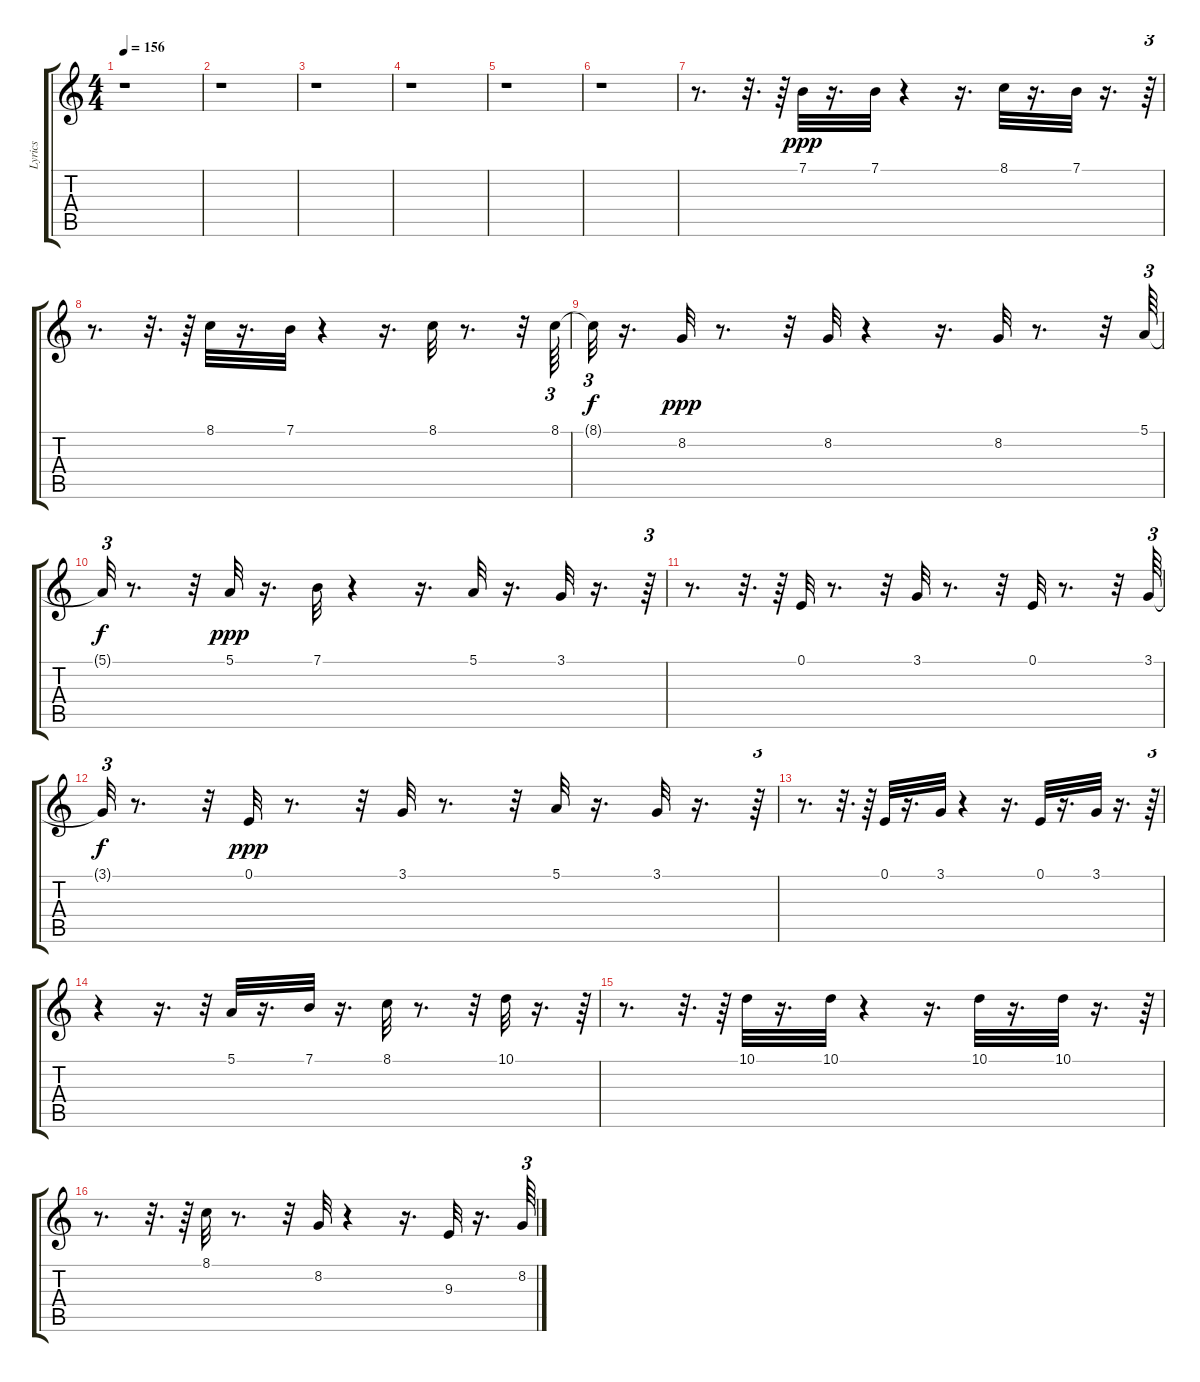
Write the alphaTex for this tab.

\track ("Lyrics" "Lyrics") {instrument electricpiano1}
\staff {score tabs}
\tuning (E4 B3 G3 D3 A2 E2) {hide}
\ts (4 4)
\tempo 156
\clef g2
\ks c
r.1{dy ppp} |
r.1 |
r.1 |
r.1 |
r.1 |
r.1 |
r.8{d} r.32{d} r.64 7.1.32{instrument acousticgrandpiano} r.16{d} 7.1.32 r.4 r.16{d} 8.1.32 r.16{d} 7.1.32 r.16{d} r.64{tu (3 2)} |
r.8{d} r.32{d} r.64 8.1.32 r.16{d} 7.1.32 r.4 r.16{d} 8.1.32 r.8{d} r.32 8.1.64{tu (3 2)} |
8.1{t}.32{tu (3 2) dy f} r.16{d} 8.2.32{dy ppp} r.8{d} r.32 8.2.32 r.4 r.16{d} 8.2.32 r.8{d} r.32 5.1.64{tu (3 2)} |
5.1{t}.32{tu (3 2) dy f} r.8{d} r.32 5.1.32{dy ppp} r.16{d} 7.1.32 r.4 r.16{d} 5.1.32 r.16{d} 3.1.32 r.16{d} r.64{tu (3 2)} |
r.8{d} r.32{d} r.64 0.1.32 r.8{d} r.32 3.1.32 r.8{d} r.32 0.1.32 r.8{d} r.32 3.1.64{tu (3 2)} |
3.1{t}.32{tu (3 2) dy f} r.8{d} r.32 0.1.32{dy ppp} r.8{d} r.32 3.1.32 r.8{d} r.32 5.1.32 r.16{d} 3.1.32 r.16{d} r.64{tu (3 2)} |
r.8{d} r.32{d} r.64 0.1.32 r.16{d} 3.1.32 r.4 r.16{d} 0.1.32 r.16{d} 3.1.32 r.16{d} r.64{tu (3 2)} |
r.4 r.16{d} r.32{tu (3 2)} 5.1.32 r.16{d} 7.1.32 r.16{d} 8.1.32 r.8{d} r.32 10.1.32 r.16{d} r.64{tu (3 2)} |
r.8{d} r.32{d} r.64 10.1.32 r.16{d} 10.1.32 r.4 r.16{d} 10.1.32 r.16{d} 10.1.32 r.16{d} r.64{tu (3 2)} |
r.8{d} r.32{d} r.64 8.1.32 r.8{d} r.32 8.2.32 r.4 r.16{d} 9.3.32 r.16{d} 8.2.64{tu (3 2)}
